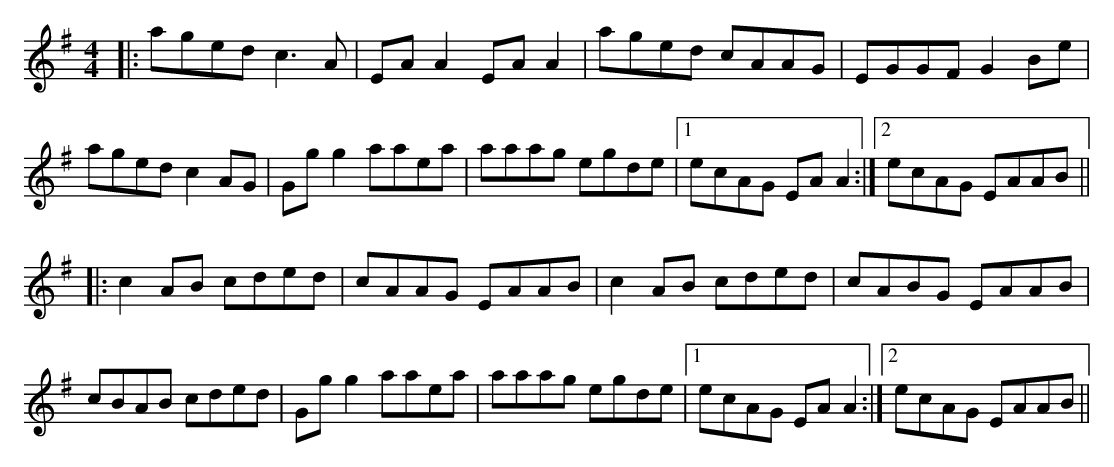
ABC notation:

X:1
M:4/4
K:Ador
|:aged c3A|EA A2 EA A2|aged cAAG|EGGF G2 Be|
aged c2 AG|Gg g2 aaea|aaag egde|1 ecAG EA A2:|2 ecAG EAAB||
|:c2 AB cded|cAAG EAAB|c2 AB cded|cABG EAAB|
cBAB cded|Gg g2 aaea|aaag egde|1 ecAG EA A2:|2 ecAG EAAB||
